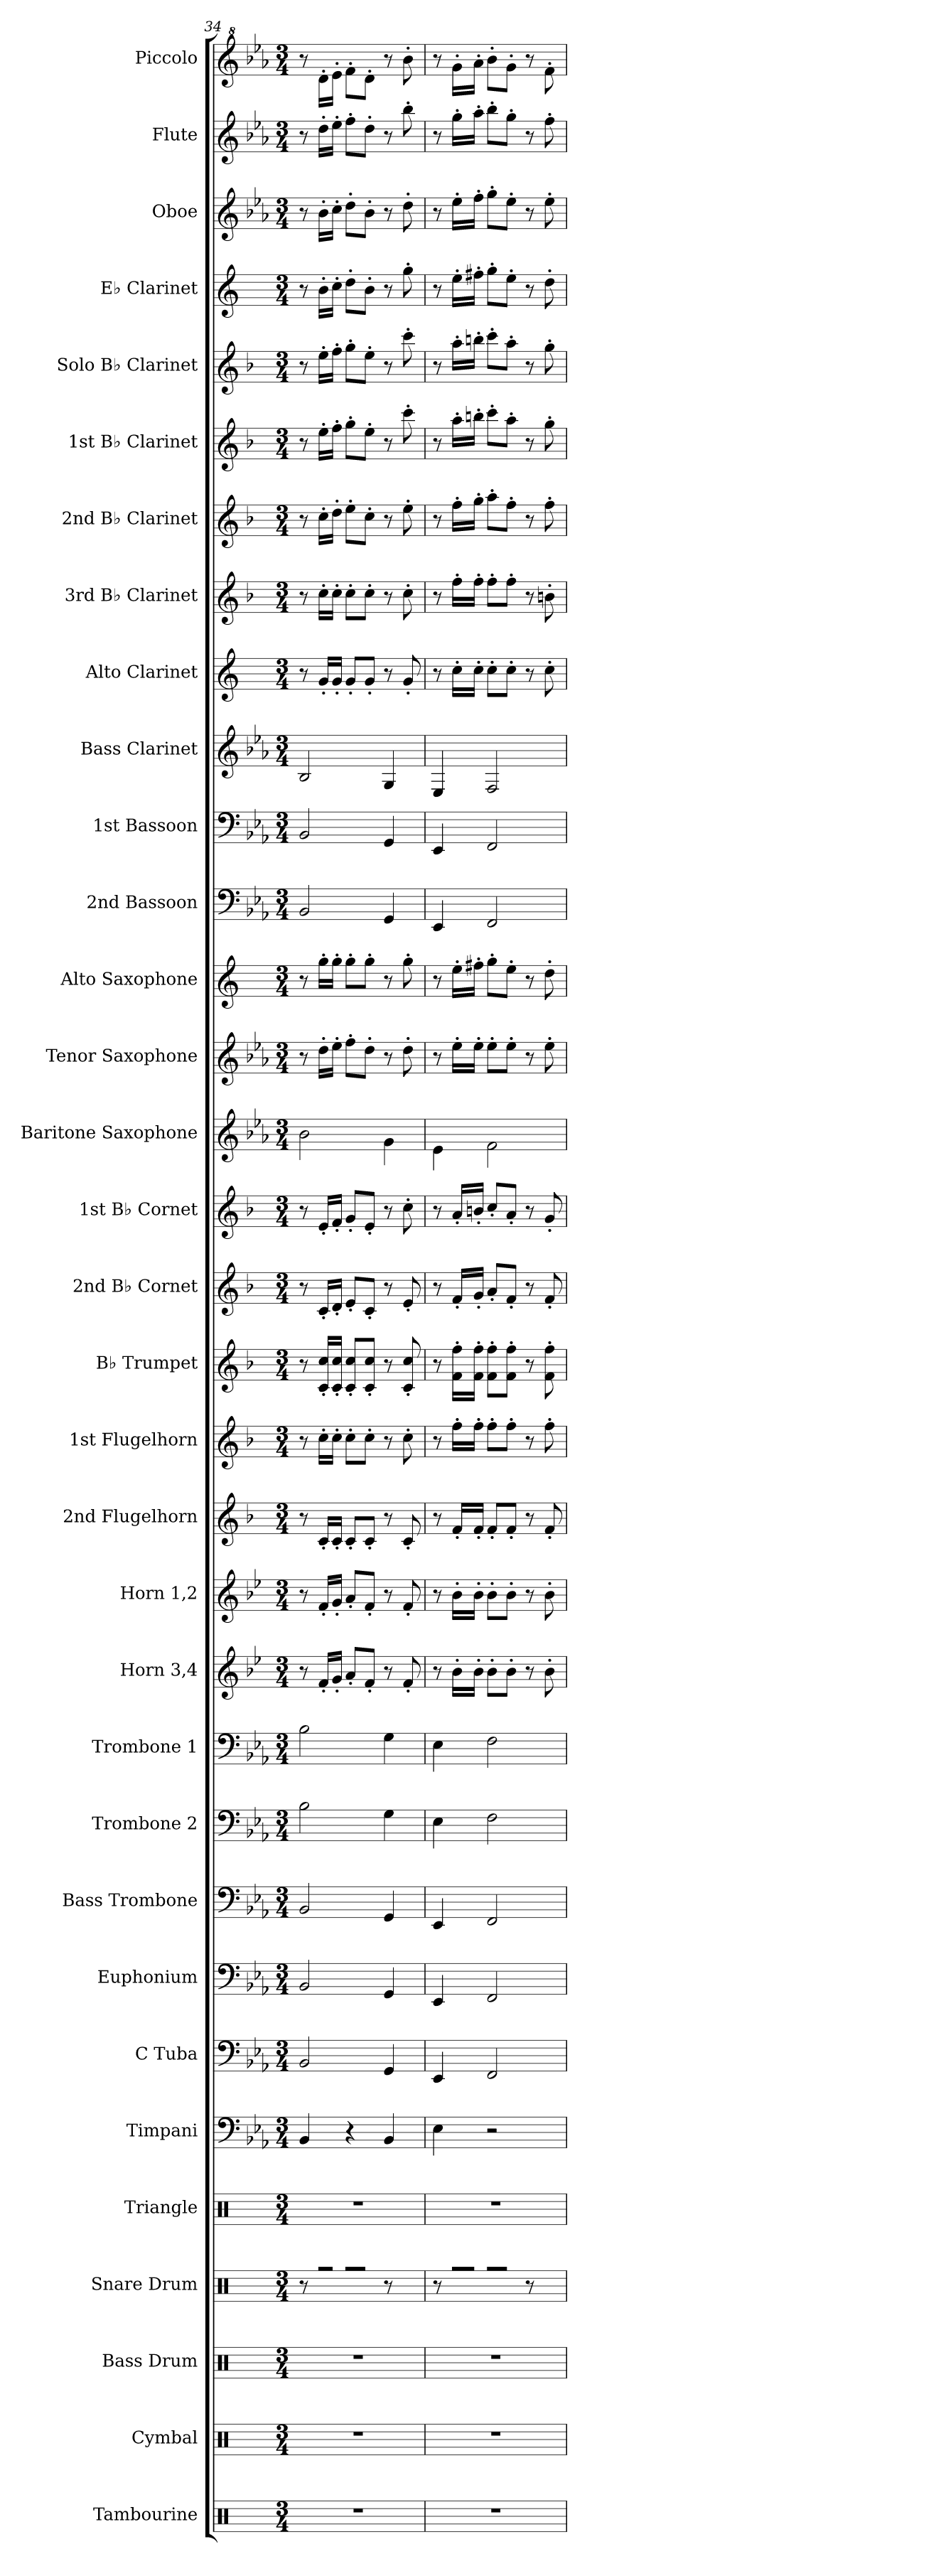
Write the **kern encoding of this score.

**kern	**kern	**kern	**kern	**kern	**kern	**kern	**kern	**kern	**kern	**kern	**kern	**kern	**kern	**kern	**kern	**kern	**kern	**kern	**kern	**kern	**kern	**kern	**kern	**kern	**kern	**kern	**kern	**kern	**kern	**kern	**kern	**kern
*part33	*part32	*part31	*part30	*part29	*part28	*part27	*part26	*part25	*part24	*part23	*part22	*part21	*part20	*part19	*part18	*part17	*part16	*part15	*part14	*part13	*part12	*part11	*part10	*part9	*part8	*part7	*part6	*part5	*part4	*part3	*part2	*part1
*staff33	*staff32	*staff31	*staff30	*staff29	*staff28	*staff27	*staff26	*staff25	*staff24	*staff23	*staff22	*staff21	*staff20	*staff19	*staff18	*staff17	*staff16	*staff15	*staff14	*staff13	*staff12	*staff11	*staff10	*staff9	*staff8	*staff7	*staff6	*staff5	*staff4	*staff3	*staff2	*staff1
*I"Tambourine	*I"Cymbal	*I"Bass Drum	*I"Snare Drum	*I"Triangle	*I"Timpani	*I"C Tuba	*I"Euphonium	*I"Bass Trombone	*I"Trombone 2	*I"Trombone 1	*I"Horn 3,4	*I"Horn 1,2	*I"2nd Flugelhorn	*I"1st Flugelhorn	*I"B♭ Trumpet	*I"2nd B♭ Cornet	*I"1st B♭ Cornet	*I"Baritone Saxophone	*I"Tenor Saxophone	*I"Alto Saxophone	*I"2nd Bassoon	*I"1st Bassoon	*I"Bass Clarinet	*I"Alto Clarinet	*I"3rd B♭ Clarinet	*I"2nd B♭ Clarinet	*I"1st B♭ Clarinet	*I"Solo B♭ Clarinet	*I"E♭ Clarinet	*I"Oboe	*I"Flute	*I"Piccolo
*I'Tamb.	*I'Cym.	*I'B. Dr.	*I'Sn. Dr.	*I'Trgl.	*I'Timp.	*I'C Tu.	*I'Eu.	*I'B. Trb.	*I'Trb. 2	*I'Trb. 1	*I'Hn. 3,4	*I'Hn. 1,2	*I'2nd Flghn.	*I'1st Flghn.	*I'B♭ Tpt.	*I'2nd B♭ Cnt.	*I'1st B♭ Cnt.	*I'Bar. Sax.	*I'T. Sax.	*I'A. Sax.	*I'2nd Bsn.	*I'1st Bsn.	*I'B. Cl.	*I'A. Cl.	*I'3rd B♭ Cl.	*I'2nd B♭ Cl.	*I'1st B♭ Cl.	*I'Solo B♭ Cl.	*I'E♭ Cl.	*I'Ob.	*I'Fl.	*I'Picc.
*clefX	*clefX	*clefX	*clefX	*clefX	*clefF4	*clefF4	*clefF4	*clefF4	*clefF4	*clefF4	*clefG2	*clefG2	*clefG2	*clefG2	*clefG2	*clefG2	*clefG2	*clefG2	*clefG2	*clefG2	*clefF4	*clefF4	*clefG2	*clefG2	*clefG2	*clefG2	*clefG2	*clefG2	*clefG2	*clefG2	*clefG2	*clefG^2
*	*	*	*	*	*	*	*	*	*	*	*ITrd4c7	*ITrd4c7	*ITrd1c2	*ITrd1c2	*ITrd1c2	*ITrd1c2	*ITrd1c2	*ITrd12c21	*ITrd8c14	*ITrd5c9	*	*	*ITrd8c14	*ITrd5c9	*ITrd1c2	*ITrd1c2	*ITrd1c2	*ITrd1c2	*ITrd-2c-3	*	*	*ITrd-7c-12
*k[]	*k[]	*k[]	*k[]	*k[]	*k[b-e-a-]	*k[b-e-a-]	*k[b-e-a-]	*k[b-e-a-]	*k[b-e-a-]	*k[b-e-a-]	*k[b-e-a-]	*k[b-e-a-]	*k[b-e-a-]	*k[b-e-a-]	*k[b-e-a-]	*k[b-e-a-]	*k[b-e-a-]	*k[b-e-a-]	*k[b-e-a-]	*k[b-e-a-]	*k[b-e-a-]	*k[b-e-a-]	*k[b-e-a-]	*k[b-e-a-]	*k[b-e-a-]	*k[b-e-a-]	*k[b-e-a-]	*k[b-e-a-]	*k[b-e-a-]	*k[b-e-a-]	*k[b-e-a-]	*k[b-e-a-]
*C:	*C:	*C:	*C:	*C:	*E-:	*E-:	*E-:	*E-:	*E-:	*E-:	*E-:	*E-:	*E-:	*E-:	*E-:	*E-:	*E-:	*E-:	*E-:	*E-:	*E-:	*E-:	*E-:	*E-:	*E-:	*E-:	*E-:	*E-:	*E-:	*E-:	*E-:	*E-:
*M3/4	*M3/4	*M3/4	*M3/4	*M3/4	*M3/4	*M3/4	*M3/4	*M3/4	*M3/4	*M3/4	*M3/4	*M3/4	*M3/4	*M3/4	*M3/4	*M3/4	*M3/4	*M3/4	*M3/4	*M3/4	*M3/4	*M3/4	*M3/4	*M3/4	*M3/4	*M3/4	*M3/4	*M3/4	*M3/4	*M3/4	*M3/4	*M3/4
=34	=34	=34	=34	=34	=34	=34	=34	=34	=34	=34	=34	=34	=34	=34	=34	=34	=34	=34	=34	=34	=34	=34	=34	=34	=34	=34	=34	=34	=34	=34	=34	=34
2.r	2.r	2.r	8r	2.r	4BB-/	2BB-/	2BB-/	2BB-/	2B-\	2B-\	8r	8r	8r	8r	8r	8r	8r	2B-\	8r	8r	2BB-/	2BB-/	2BB-/	8r	8r	8r	8r	8r	8r	8r	8r	8r
.	.	.	16R\LL	.	.	.	.	.	.	.	16B-'/LL	16B-'/LL	16B-'/LL	16b-'\LL	16B-/' 16b-/'LL	16B-'/LL	16d'/LL	.	16d'\LL	16b-'\LL	.	.	.	16B-'/LL	16b-'\LL	16b-'\LL	16dd'\LL	16dd'\LL	16dd'\LL	16b-'\LL	16dd'\LL	16ddd'\LL
.	.	.	16R\JJ	.	.	.	.	.	.	.	16c'/JJ	16c'/JJ	16B-'/JJ	16b-'\JJ	16B-/' 16b-/'JJ	16c'/JJ	16e-'/JJ	.	16e-'\JJ	16b-'\JJ	.	.	.	16B-'/JJ	16b-'\JJ	16cc'\JJ	16ee-'\JJ	16ee-'\JJ	16ee-'\JJ	16cc'\JJ	16ee-'\JJ	16eee-'\JJ
.	.	.	8R\L	.	4r	.	.	.	.	.	8d'/L	8d'/L	8B-'/L	8b-'\L	8B-/' 8b-/'L	8d'/L	8f'/L	.	8f'\L	8b-'\L	.	.	.	8B-'/L	8b-'\L	8dd'\L	8ff'\L	8ff'\L	8ff'\L	8dd'\L	8ff'\L	8fff'\L
.	.	.	8R\J	.	.	.	.	.	.	.	8B-'/J	8B-'/J	8B-'/J	8b-'\J	8B-/' 8b-/'J	8B-'/J	8d'/J	.	8d'\J	8b-'\J	.	.	.	8B-'/J	8b-'\J	8b-'\J	8dd'\J	8dd'\J	8dd'\J	8b-'\J	8dd'\J	8ddd'\J
.	.	.	8r	.	4BB-/	4GG/	4GG/	4GG/	4G\	4G\	8r	8r	8r	8r	8r	8r	8r	4G\	8r	8r	4GG/	4GG/	4GG/	8r	8r	8r	8r	8r	8r	8r	8r	8r
.	.	.	8R\	.	.	.	.	.	.	.	8B-'/	8B-'/	8B-'/	8b-'\	8B-/' 8b-/'	8d'/	8b-'\	.	8d'\	8b-'\	.	.	.	8B-'/	8b-'\	8dd'\	8bb-'\	8bb-'\	8bb-'\	8dd'\	8bb-'\	8bbb-'\
=35	=35	=35	=35	=35	=35	=35	=35	=35	=35	=35	=35	=35	=35	=35	=35	=35	=35	=35	=35	=35	=35	=35	=35	=35	=35	=35	=35	=35	=35	=35	=35	=35
2.r	2.r	2.r	8r	2.r	4E-\	4EE-/	4EE-/	4EE-/	4E-\	4E-\	8r	8r	8r	8r	8r	8r	8r	4E-\	8r	8r	4EE-/	4EE-/	4EE-/	8r	8r	8r	8r	8r	8r	8r	8r	8r
.	.	.	16R\LL	.	.	.	.	.	.	.	16e-'\LL	16e-'\LL	16e-'/LL	16ee-'\LL	16e-\' 16ee-\'LL	16e-'/LL	16g'/LL	.	16e-'\LL	16g'\LL	.	.	.	16e-'\LL	16ee-'\LL	16ee-'\LL	16gg'\LL	16gg'\LL	16gg'\LL	16ee-'\LL	16gg'\LL	16ggg'\LL
.	.	.	16R\JJ	.	.	.	.	.	.	.	16e-'\JJ	16e-'\JJ	16e-'/JJ	16ee-'\JJ	16e-\' 16ee-\'JJ	16f'/JJ	16an'/JJ	.	16e-'\JJ	16an'\JJ	.	.	.	16e-'\JJ	16ee-'\JJ	16ff'\JJ	16aan'\JJ	16aan'\JJ	16aan'\JJ	16ff'\JJ	16aa-'\JJ	16aaa-'\JJ
.	.	.	8R\L	.	2r	2FF/	2FF/	2FF/	2F\	2F\	8e-'\L	8e-'\L	8e-'/L	8ee-'\L	8e-\' 8ee-\'L	8g'/L	8b-'/L	2F\	8e-'\L	8b-'\L	2FF/	2FF/	2FF/	8e-'\L	8ee-'\L	8gg'\L	8bb-'\L	8bb-'\L	8bb-'\L	8gg'\L	8bb-'\L	8bbb-'\L
.	.	.	8R\J	.	.	.	.	.	.	.	8e-'\J	8e-'\J	8e-'/J	8ee-'\J	8e-\' 8ee-\'J	8e-'/J	8g'/J	.	8e-'\J	8g'\J	.	.	.	8e-'\J	8ee-'\J	8ee-'\J	8gg'\J	8gg'\J	8gg'\J	8ee-'\J	8gg'\J	8ggg'\J
.	.	.	8r	.	.	.	.	.	.	.	8r	8r	8r	8r	8r	8r	8r	.	8r	8r	.	.	.	8r	8r	8r	8r	8r	8r	8r	8r	8r
.	.	.	8R\	.	.	.	.	.	.	.	8e-'\	8e-'\	8e-'/	8ee-'\	8e-\' 8ee-\'	8e-'/	8f'/	.	8e-'\	8f'\	.	.	.	8e-'\	8an'\	8ee-'\	8ff'\	8ff'\	8ff'\	8ee-'\	8ff'\	8fff'\
=	=	=	=	=	=	=	=	=	=	=	=	=	=	=	=	=	=	=	=	=	=	=	=	=	=	=	=	=	=	=	=	=
*-	*-	*-	*-	*-	*-	*-	*-	*-	*-	*-	*-	*-	*-	*-	*-	*-	*-	*-	*-	*-	*-	*-	*-	*-	*-	*-	*-	*-	*-	*-	*-	*-
